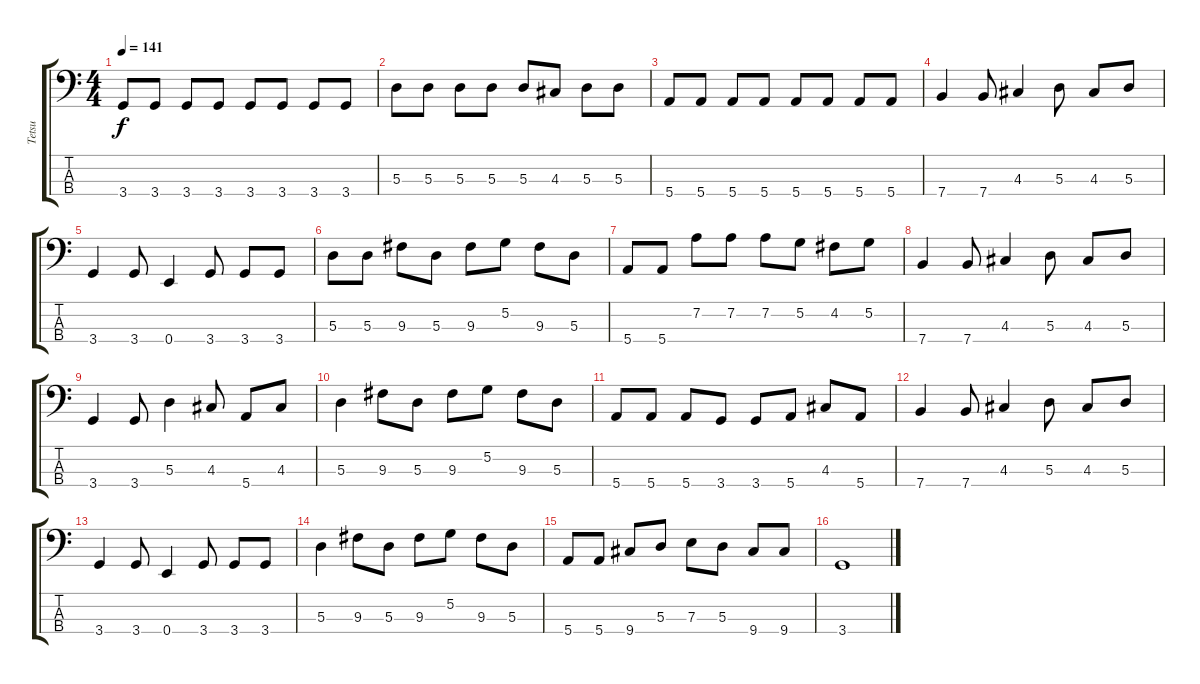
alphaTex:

\track ("Tetsu" "Tetsu") {instrument electricbassfinger}
\staff {score tabs}
\tuning (G2 D2 A1 E1) {hide}
\ts (4 4)
\tempo 141
\clef f4
\ks c
3.4.8{dy f} 3.4.8 3.4.8 3.4.8 3.4.8 3.4.8 3.4.8 3.4.8 |
5.3.8 5.3.8 5.3.8 5.3.8 5.3.8 4.3.8 5.3.8 5.3.8 |
5.4.8 5.4.8 5.4.8 5.4.8 5.4.8 5.4.8 5.4.8 5.4.8 |
7.4.4 7.4.8 4.3.4 5.3.8 4.3.8 5.3.8 |
3.4.4 3.4.8 0.4.4 3.4.8 3.4.8 3.4.8 |
5.3.8 5.3.8 9.3.8 5.3.8 9.3.8 5.2.8 9.3.8 5.3.8 |
5.4.8 5.4.8 7.2.8 7.2.8 7.2.8 5.2.8 4.2.8 5.2.8 |
7.4.4 7.4.8 4.3.4 5.3.8 4.3.8 5.3.8 |
3.4.4 3.4.8 5.3.4 4.3.8 5.4.8 4.3.8 |
5.3.4 9.3.8 5.3.8 9.3.8 5.2.8 9.3.8 5.3.8 |
5.4.8 5.4.8 5.4.8 3.4.8 3.4.8 5.4.8 4.3.8 5.4.8 |
7.4.4 7.4.8 4.3.4 5.3.8 4.3.8 5.3.8 |
3.4.4 3.4.8 0.4.4 3.4.8 3.4.8 3.4.8 |
5.3.4 9.3.8 5.3.8 9.3.8 5.2.8 9.3.8 5.3.8 |
5.4.8 5.4.8 9.4.8 5.3.8 7.3.8 5.3.8 9.4.8 9.4.8 |
3.4.1
